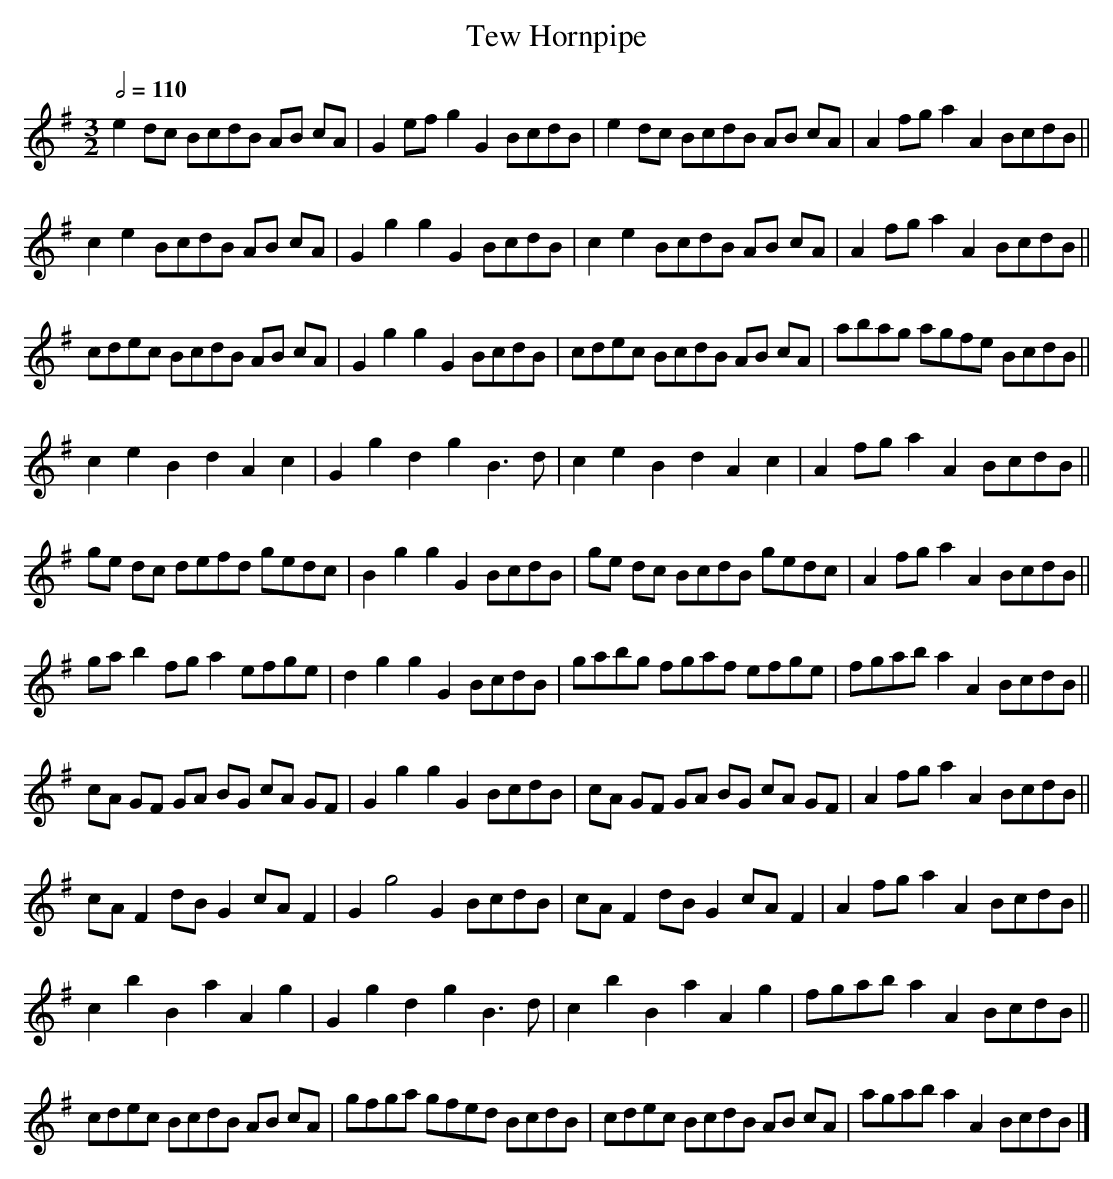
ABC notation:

X:1
T:Tew Hornpipe
Q:1/2=110
M:3/2
L:1/8
K:G
e2dc BcdB AB cA|G2efg2G2 BcdB|e2dc  BcdB AB cA|A2fga2A2 BcdB||
c2e2 BcdB AB cA|G2g2g2 G2BcdB|c2e2 BcdB AB cA|A2fga2A2 BcdB||
cdec  BcdB AB cA|G2g2g2G2 BcdB|cdec  BcdB AB cA|abag agfe  BcdB||
c2e2B2d2A2c2|G2g2d2g2B3d|c2e2B2d2A2c2|A2fga2A2 BcdB||
ge dc defd gedc|B2g2g2G2 BcdB |ge dc BcdB gedc|A2fga2A2 BcdB||
gab2fga2efge|d2g2g2G2 BcdB |gabg fgaf efge|fgaba2A2 BcdB||
cA GF GA BG cA GF|G2g2g2G2 BcdB|cA GF GA BG cA GF|A2fga2A2 BcdB ||
cAF2dBG2cAF2|G2g4G2 BcdB|cAF2dBG2cAF2|A2fga2A2BcdB||
c2b2B2a2A2g2|G2g2d2g2B3d|c2b2B2a2A2g2|fgaba2A2BcdB||
cdec BcdB AB cA|gfga gfed BcdB|cdec BcdB AB cA|agaba2A2BcdB|]
